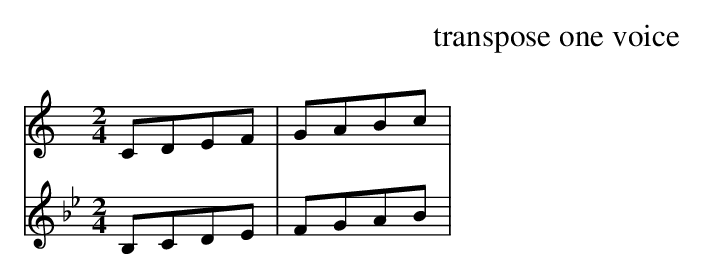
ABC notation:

X:1
T:transpose one voice
M:2/4
L:1/8
K: C
V:1
CDEF|GABc|
V:2
K:Bbmaj
B,CDE|FGAB|
